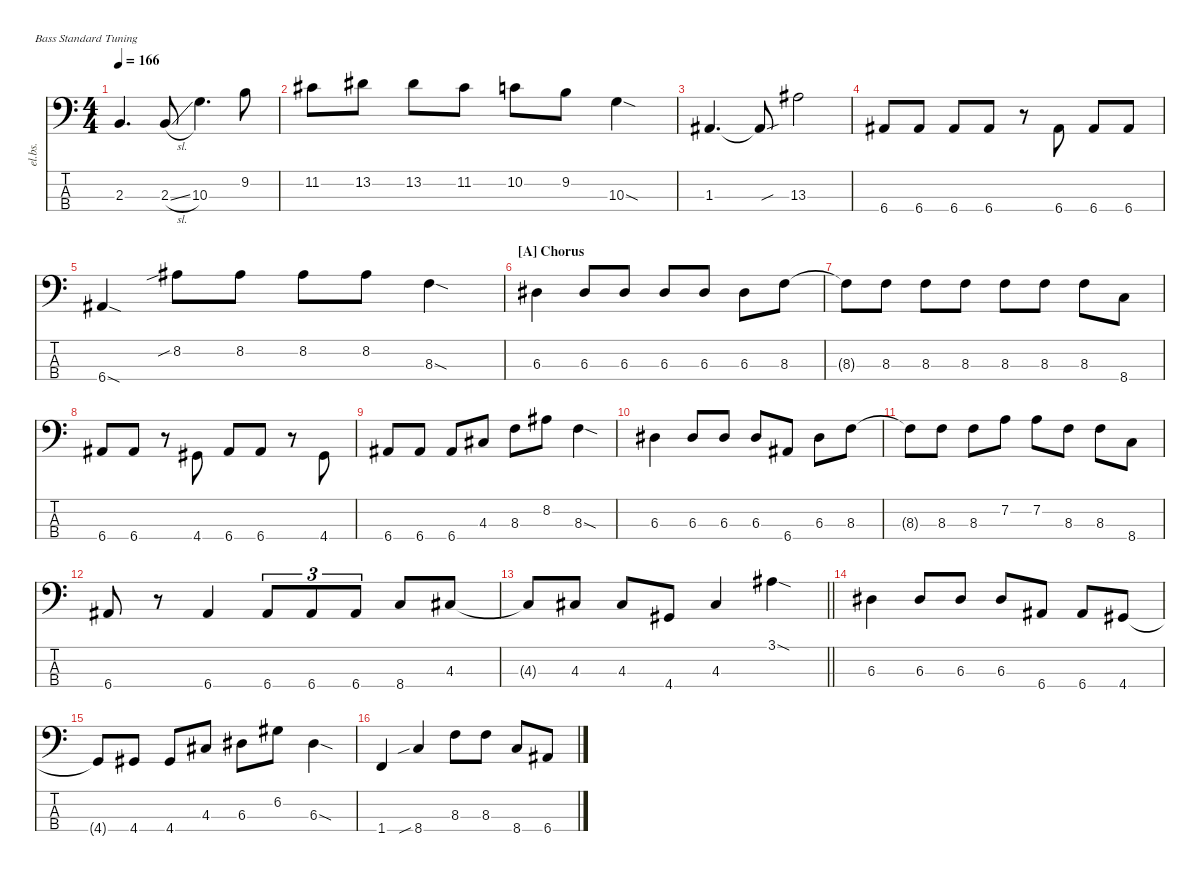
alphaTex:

\defaultSystemsLayout 4
\hideDynamics
\bracketExtendMode nobrackets
\track ("Electric Bass" "el.bs.") {mute instrument electricbassfinger}
\staff {score tabs}
\tuning (G2 D2 A1 E1)
\ts (4 4)
\tempo 166
\clef f4
\ks c
2.3.4{d dy mf beam Up} 2.3{sl}.8{beam Up} 10.3.4{d beam Down} 9.2.8{beam Down} |
11.2{acc #}.8{beam Down} 13.2{acc #}.8{beam Down} 13.2{acc #}.8{beam Down} 11.2{acc #}.8{beam Down} 10.2.8{beam Down} 9.2.8{beam Down} 10.3{sod}.4{beam Down} |
1.3{acc #}.4{d beam Up} 1.3{sou t acc #}.8{beam Up} 13.3{acc #}.2{beam Down} |
6.4{acc #}.8{beam Up} 6.4{acc #}.8{beam Up} 6.4{acc #}.8{beam Up} 6.4{acc #}.8{beam Up} r.8{beam Down} 6.4{acc #}.8{beam Up} 6.4{acc #}.8{beam Up} 6.4{acc #}.8{beam Up} |
6.4{sod acc #}.4{beam Up} 8.2{sib acc #}.8{beam Down} 8.2{acc #}.8{beam Down} 8.2{acc #}.8{beam Down} 8.2{acc #}.8{beam Down} 8.3{sod}.4{beam Down} |
\section ("A" "Chorus")
6.3{acc #}.4{beam Down} 6.3{acc #}.8{beam Up} 6.3{acc #}.8{beam Up} 6.3{acc #}.8{beam Up} 6.3{acc #}.8{beam Up} 6.3{acc #}.8{beam Down} 8.3.8{beam Down} |
8.3{t}.8{beam Down} 8.3.8{beam Down} 8.3.8{beam Down} 8.3.8{beam Down} 8.3.8{beam Down} 8.3.8{beam Down} 8.3.8{beam Down} 8.4.8{beam Down} |
6.4{acc #}.8{beam Up} 6.4{acc #}.8{beam Up} r.8{beam Down} 4.4{acc #}.8{beam Up} 6.4{acc #}.8{beam Up} 6.4{acc #}.8{beam Up} r.8{beam Down} 4.4{acc #}.8{beam Up} |
6.4{acc #}.8{beam Up} 6.4{acc #}.8{beam Up} 6.4{acc #}.8{beam Up} 4.3{acc #}.8{beam Up} 8.3.8{beam Down} 8.2{acc #}.8{beam Down} 8.3{sod}.4{beam Down} |
6.3{acc #}.4{beam Down} 6.3{acc #}.8{beam Up} 6.3{acc #}.8{beam Up} 6.3{acc #}.8{beam Up} 6.4{acc #}.8{beam Up} 6.3{acc #}.8{beam Down} 8.3.8{beam Down} |
8.3{t}.8{beam Down} 8.3.8{beam Down} 8.3.8{beam Down} 7.2.8{beam Down} 7.2.8{beam Down} 8.3.8{beam Down} 8.3.8{beam Down} 8.4.8{beam Down} |
6.4{acc #}.8{beam Up} r.8{beam Down} 6.4{acc #}.4{beam Up} 6.4{acc #}.8{tu (3 2) beam Up} 6.4{acc #}.8{tu (3 2) beam Up} 6.4{acc #}.8{tu (3 2) beam Up} 8.4.8{beam Up} 4.3{acc #}.8{beam Up} |
\barLineRight lightlight
4.3{t acc #}.8{beam Up} 4.3{acc #}.8{beam Up} 4.3{acc #}.8{beam Up} 4.4{acc #}.8{beam Up} 4.3{acc #}.4{beam Up} 3.1{sod acc #}.4{beam Down} |
6.3{acc #}.4{beam Down} 6.3{acc #}.8{beam Up} 6.3{acc #}.8{beam Up} 6.3{acc #}.8{beam Up} 6.4{acc #}.8{beam Up} 6.4{acc #}.8{beam Up} 4.4{acc #}.8{beam Up} |
4.4{t acc #}.8{beam Up} 4.4{acc #}.8{beam Up} 4.4{acc #}.8{beam Up} 4.3{acc #}.8{beam Up} 6.3{acc #}.8{beam Down} 6.2{acc #}.8{beam Down} 6.3{sod acc #}.4{beam Down} |
1.4.4{beam Up} 8.4{sib}.4{beam Up} 8.3.8{beam Down} 8.3.8{beam Down} 8.4.8{beam Up} 6.4{acc #}.8{beam Up}
